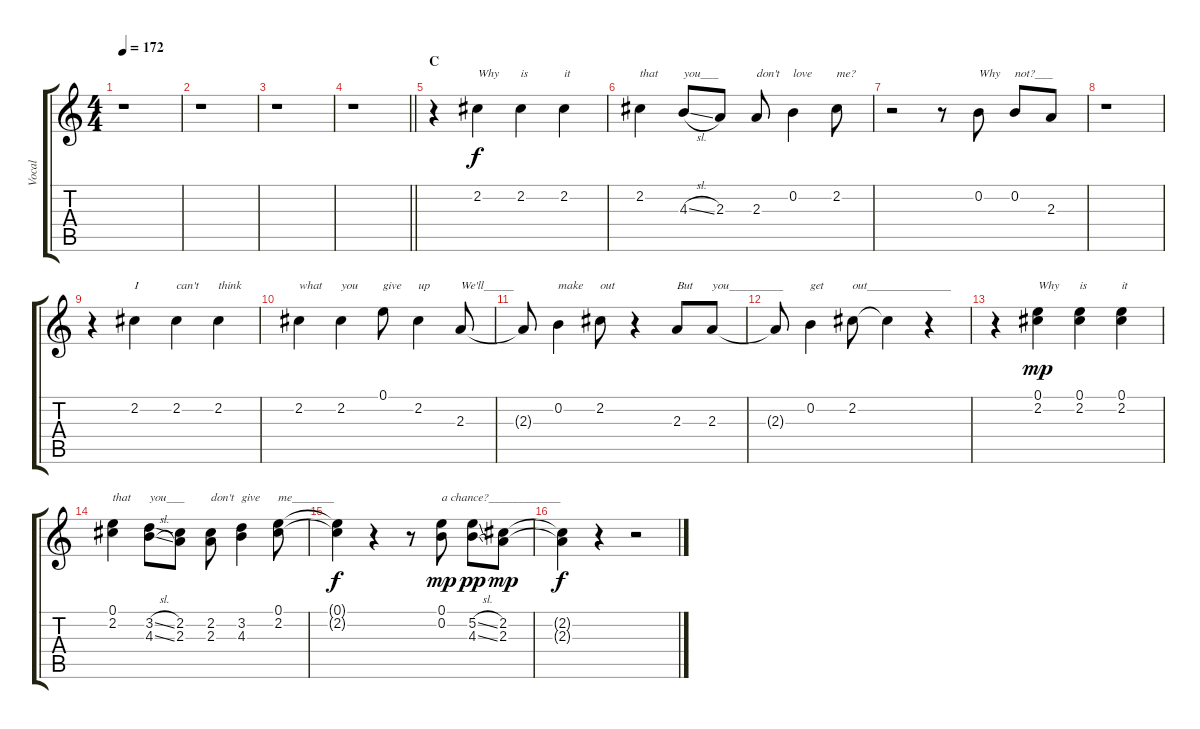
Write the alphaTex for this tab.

\track ("Vocal" "Vocal") {instrument contrabass}
\staff {score tabs}
\tuning (E4 B3 G3 D3 A2 E2) {hide}
\ts (4 4)
\tempo 172
\clef g2
\ks c
r.1{dy mp} |
r.1 |
r.1 |
\barLineRight lightlight
r.1 |
\section ("" "C")
r.4 2.2.4{txt "Why" dy f} 2.2.4{txt "is"} 2.2.4{txt "it"} |
2.2.4{txt "that"} 4.3{sl}.8{txt "you___"} 2.3.8 2.3.8{txt "don't"} 0.2.4{txt "love"} 2.2.8{txt "me?"} |
r.2 r.8 0.2.8{txt "Why"} 0.2.8{txt "not?___"} 2.3.8 |
r.1 |
r.4 2.2.4{txt "I"} 2.2.4{txt "can't"} 2.2.4{txt "think"} |
2.2.4{txt "what"} 2.2.4{txt "you"} 0.1.8{txt "give"} 2.2.4{txt "up"} 2.3.8{txt "We'll_____"} |
2.3{t}.8 0.2.4{txt "make"} 2.2.8{txt "out"} r.4 2.3.8{txt "But"} 2.3.8{txt "you_________"} |
2.3{t}.8 0.2.4{txt "get"} 2.2.8{txt "out______________"} 2.2{t}.4 r.4 |
r.4 (0.1 2.2).4{txt "Why" dy mp} (0.1 2.2).4{txt "is"} (0.1 2.2).4{txt "it"} |
(0.1 2.2).4{txt "that"} (3.2{sl} 4.3{sl}).8{txt "you___"} (2.2 2.3).8 (2.2 2.3).8{txt "don't"} (3.2 4.3).4{txt "give"} (0.1 2.2).8{txt "me_______"} |
(0.1{t} 2.2{t}).4{dy f} r.4 r.8 (0.1 0.2).8{txt "a chance?____________" dy mp} (5.2{sl} 4.3{sl}).8{dy pp} (2.2 2.3).8{dy mp} |
(2.2{t} 2.3{t}).4{dy f} r.4 r.2
